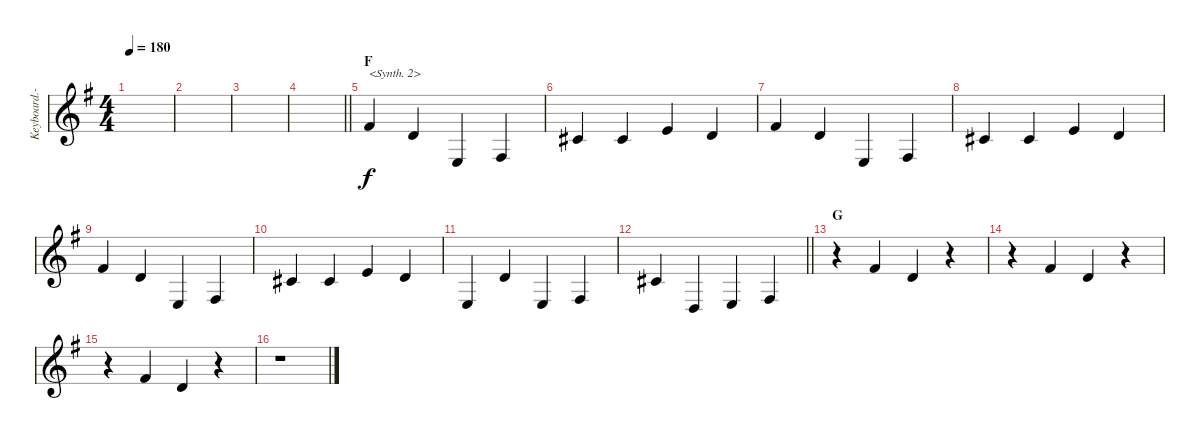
\track ("Keyboard.-I" "Keyboard.-") {instrument lead2sawtooth}
\staff {score}
\tuning (B3 Gb3 D3 A2 E2 B1) {hide}
\ts (4 4)
\tempo 180
\clef g2
\ks g
|
|
|
\barLineRight lightlight
|
\section ("" "F")
7.1.4{txt "<Synth. 2>" instrument lead8bassandlead} 3.1.4 2.3.4 0.2.4 |
2.1.4 2.1.4 5.1.4 3.1.4 |
7.1.4 3.1.4 2.3.4 0.2.4 |
2.1.4 2.1.4 5.1.4 3.1.4 |
7.1.4 3.1.4 2.3.4 0.2.4 |
2.1.4 2.1.4 5.1.4 3.1.4 |
2.3.4 3.1.4 2.3.4 0.2.4 |
\barLineRight lightlight
2.1.4 0.3.4 2.3.4 0.2.4 |
\section ("" "G")
r.4 7.1.4 3.1.4 r.4 |
r.4 7.1.4 3.1.4 r.4 |
r.4 7.1.4 3.1.4 r.4 |
r.1
